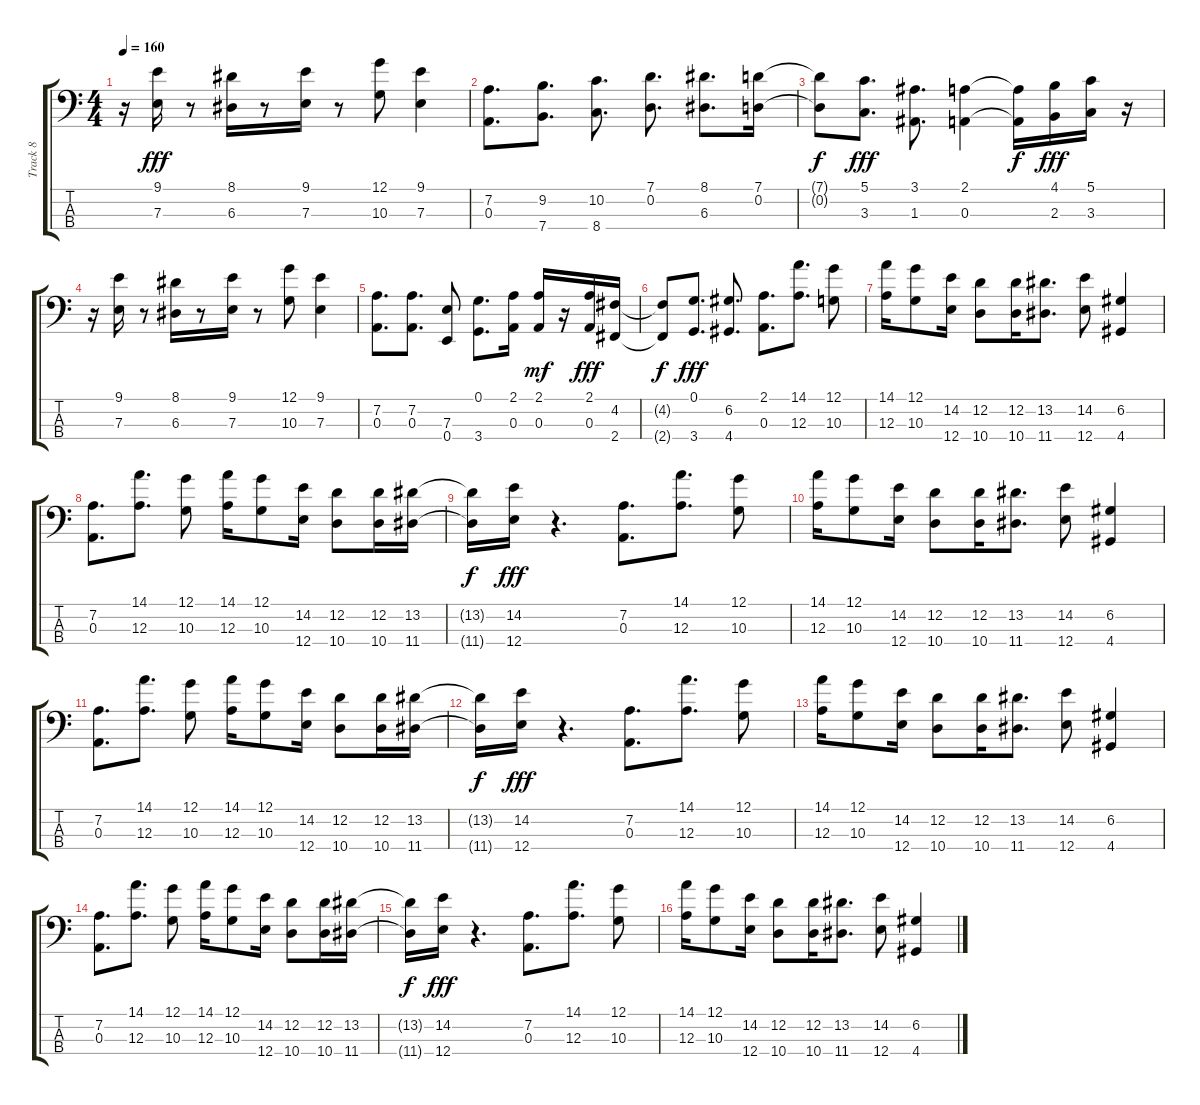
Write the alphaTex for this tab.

\track ("Track 8" "Track 8") {instrument slapbass2}
\staff {score tabs}
\tuning (G2 D2 A1 E1) {hide}
\ts (4 4)
\tempo 160
\clef f4
\ks c
r.16{dy fff} (9.1 7.3).16 r.8 (8.1 6.3).16 r.8 (9.1 7.3).16 r.8 (12.1 10.3).8 (9.1 7.3).4 |
(7.2 0.3).8{d} (9.2 7.4).8{d} (10.2 8.4).8{d} (7.1 0.2).8{d} (8.1 6.3).8{d} (7.1 0.2).16 |
(7.1{t} 0.2{t}).8{dy f} (5.1 3.3).8{d dy fff} (3.1 1.3).8{d} (2.1 0.3).4{volume 16 balance 4} (2.1{t} 0.3{t}).16{dy f} (4.1 2.3).16{dy fff} (5.1 3.3).16 r.16 |
r.16 (9.1 7.3).16 r.8 (8.1 6.3).16 r.8 (9.1 7.3).16 r.8 (12.1 10.3).8 (9.1 7.3).4 |
(7.2 0.3).8{d} (7.2 0.3).8{d} (7.3 0.4).8 (0.1 3.4).8{d} (2.1 0.3).16 (2.1 0.3).16{dy mf} r.16 (2.1 0.3).16{dy fff} (4.2 2.4).16 |
(4.2{t} 2.4{t}).8{dy f} (0.1 3.4).8{d dy fff} (6.2 4.4).8{d} (2.1 0.3).8{d} (14.1 12.3).8{d} (12.1 10.3).8 |
(14.1 12.3).16 (12.1 10.3).8 (14.2 12.4).16 (12.2 10.4).8 (12.2 10.4).16 (13.2 11.4).8{d} (14.2 12.4).8 (6.2 4.4).4 |
(7.2 0.3).8{d} (14.1 12.3).8{d} (12.1 10.3).8 (14.1 12.3).16 (12.1 10.3).8 (14.2 12.4).16 (12.2 10.4).8 (12.2 10.4).16 (13.2 11.4).16 |
(13.2{t} 11.4{t}).16{dy f} (14.2 12.4).16{dy fff} r.4{d} (7.2 0.3).8{d} (14.1 12.3).8{d} (12.1 10.3).8 |
(14.1 12.3).16 (12.1 10.3).8 (14.2 12.4).16 (12.2 10.4).8 (12.2 10.4).16 (13.2 11.4).8{d} (14.2 12.4).8 (6.2 4.4).4 |
(7.2 0.3).8{d} (14.1 12.3).8{d} (12.1 10.3).8 (14.1 12.3).16 (12.1 10.3).8 (14.2 12.4).16 (12.2 10.4).8 (12.2 10.4).16 (13.2 11.4).16 |
(13.2{t} 11.4{t}).16{dy f} (14.2 12.4).16{dy fff} r.4{d} (7.2 0.3).8{d} (14.1 12.3).8{d} (12.1 10.3).8 |
(14.1 12.3).16 (12.1 10.3).8 (14.2 12.4).16 (12.2 10.4).8 (12.2 10.4).16 (13.2 11.4).8{d} (14.2 12.4).8 (6.2 4.4).4 |
(7.2 0.3).8{d} (14.1 12.3).8{d} (12.1 10.3).8 (14.1 12.3).16 (12.1 10.3).8 (14.2 12.4).16 (12.2 10.4).8 (12.2 10.4).16 (13.2 11.4).16 |
(13.2{t} 11.4{t}).16{dy f} (14.2 12.4).16{dy fff} r.4{d} (7.2 0.3).8{d} (14.1 12.3).8{d} (12.1 10.3).8 |
(14.1 12.3).16 (12.1 10.3).8 (14.2 12.4).16 (12.2 10.4).8 (12.2 10.4).16 (13.2 11.4).8{d} (14.2 12.4).8 (6.2 4.4).4
